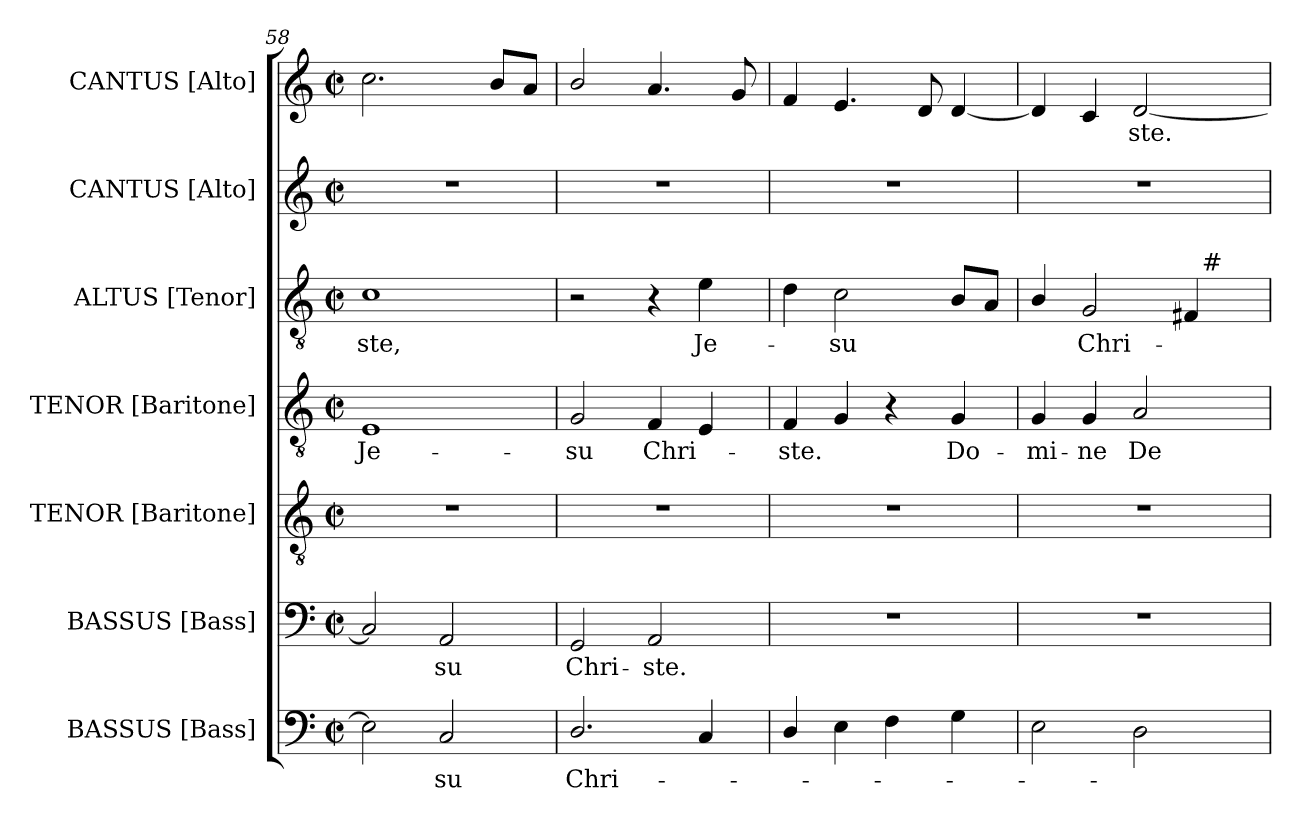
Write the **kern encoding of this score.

**kern	**text	**kern	**text	**kern	**kern	**text	**kern	**text	**kern	**kern	**text
*part7	*part7	*part6	*part6	*part5	*part4	*part4	*part3	*part3	*part2	*part1	*part1
*staff7	*staff7	*staff6	*staff6	*staff5	*staff4	*staff4	*staff3	*staff3	*staff2	*staff1	*staff1
*I"BASSUS [Bass]	*	*I"BASSUS [Bass]	*	*I"TENOR [Baritone]	*I"TENOR [Baritone]	*	*I"ALTUS [Tenor]	*	*I"CANTUS [Alto]	*I"CANTUS [Alto]	*
*I'B.	*	*I'B.	*	*I'Bar.	*I'Bar.	*	*I'T.	*	*I'A.	*I'A.	*
*clefF4	*	*clefF4	*	*clefGv2	*clefGv2	*	*clefGv2	*	*clefG2	*clefG2	*
*	*	*	*	*ITrd7c12	*ITrd7c12	*	*ITrd7c12	*	*	*	*
*k[]	*	*k[]	*	*k[]	*k[]	*	*k[]	*	*k[]	*k[]	*
*C:	*	*C:	*	*C:	*C:	*	*C:	*	*C:	*C:	*
*M2/2	*	*M2/2	*	*M2/2	*M2/2	*	*M2/2	*	*M2/2	*M2/2	*
*met(c|)	*	*met(c|)	*	*met(c|)	*met(c|)	*	*met(c|)	*	*met(c|)	*met(c|)	*
=58	=58	=58	=58	=58	=58	=58	=58	=58	=58	=58	=58
!	!	!	!	!	!	!LO:LY:b:color=#000000	!	!	!	!	!
!	!	!	!	!	!	!	!	!LO:LY:b:color=#000000	!	!	!
2Ei\]	.	2Ci/]	.	1r	1EEi	Je-	1Ci	-ste,	1r	2.cci\	.
!	!LO:LY:b:color=#000000	!	!	!	!	!	!	!	!	!	!
!	!	!	!LO:LY:b:color=#000000	!	!	!	!	!	!	!	!
2Ci/	-su	2AAi/	-su	.	.	.	.	.	.	.	.
.	.	.	.	.	.	.	.	.	.	8bi/L	.
.	.	.	.	.	.	.	.	.	.	8ai/J	.
=59	=59	=59	=59	=59	=59	=59	=59	=59	=59	=59	=59
!	!LO:LY:b:color=#000000	!	!	!	!	!	!	!	!	!	!
!	!	!	!LO:LY:b:color=#000000	!	!	!	!	!	!	!	!
!	!	!	!	!	!	!LO:LY:b:color=#000000	!	!	!	!	!
2.Di/	Chri-	2GGi/	Chri-	1r	2GGi/	-su	2r	.	1r	2bi/	.
!	!	!	!LO:LY:b:color=#000000	!	!	!	!	!	!	!	!
!	!	!	!	!	!	!LO:LY:b:color=#000000	!	!	!	!	!
.	.	2AAi/	-ste.	.	4FFi/	Chri-	4r	.	.	4.ai/	.
!	!	!	!	!	!	!	!	!LO:LY:b:color=#000000	!	!	!
4Ci/	.	.	.	.	4EEi/	.	4Ei\	Je-	.	.	.
.	.	.	.	.	.	.	.	.	.	8gi/	.
!!LO:LB:g=z
=60	=60	=60	=60	=60	=60	=60	=60	=60	=60	=60	=60
!	!	!	!	!	!	!LO:LY:b:color=#000000	!	!	!	!	!
4Di/	.	1r	.	1r	4FFi/	-ste.	4Di\	.	1r	4fi/	.
!	!	!	!	!	!	!	!	!LO:LY:b:color=#000000	!	!	!
4Ei\	.	.	.	.	4GGi/	.	2Ci\	-su	.	4.ei/	.
4Fi\	.	.	.	.	4r	.	.	.	.	.	.
.	.	.	.	.	.	.	.	.	.	8di/	.
!	!	!	!	!	!	!LO:LY:b:color=#000000	!	!	!	!	!
4Gi\	.	.	.	.	4GGi/	Do-	8BBi/L	.	.	[<4di/	.
.	.	.	.	.	.	.	8AAi/J	.	.	.	.
=61	=61	=61	=61	=61	=61	=61	=61	=61	=61	=61	=61
!	!	!	!	!	!	!LO:LY:b:color=#000000	!	!	!	!	!
*	*	*	*	*	*	*	*^	*	*	*	*
2Ei\	.	1r	.	1r	4GGi/	-mi-	4BBi/	2ryy	.	1r	4di/]	.
!	!	!	!	!	!	!LO:LY:b:color=#000000	!	!	!	!	!	!
!	!	!	!	!	!	!	!	!	!LO:LY:b:color=#000000	!	!	!
.	.	.	.	.	4GGi/	-ne	2GGi/	.	Chri-	.	4ci/	.
!	!	!	!	!	!	!LO:LY:b:color=#000000	!	!	!	!	!	!
!	!	!	!	!	!	!	!	!	!	!	!	!LO:LY:b:color=#000000
2Di\	.	.	.	.	2AAi/	De-	.	4ryy	.	.	[<2di/	-ste.
.	.	.	.	.	.	.	4FF#i/	32ryy	.	.	.	.
.	.	.	.	.	.	.	.	256ryy	.	.	.	.
!	!	!	!	!	!	!	!	!LO:TX:a:t=#	!	!	!	!
.	.	.	.	.	.	.	.	8ryy	.	.	.	.
.	.	.	.	.	.	.	.	16ryy	.	.	.	.
.	.	.	.	.	.	.	.	64..ryy	.	.	.	.
*	*	*	*	*	*	*	*v	*v	*	*	*	*
=	=	=	=	=	=	=	=	=	=	=	=
*-	*-	*-	*-	*-	*-	*-	*-	*-	*-	*-	*-
